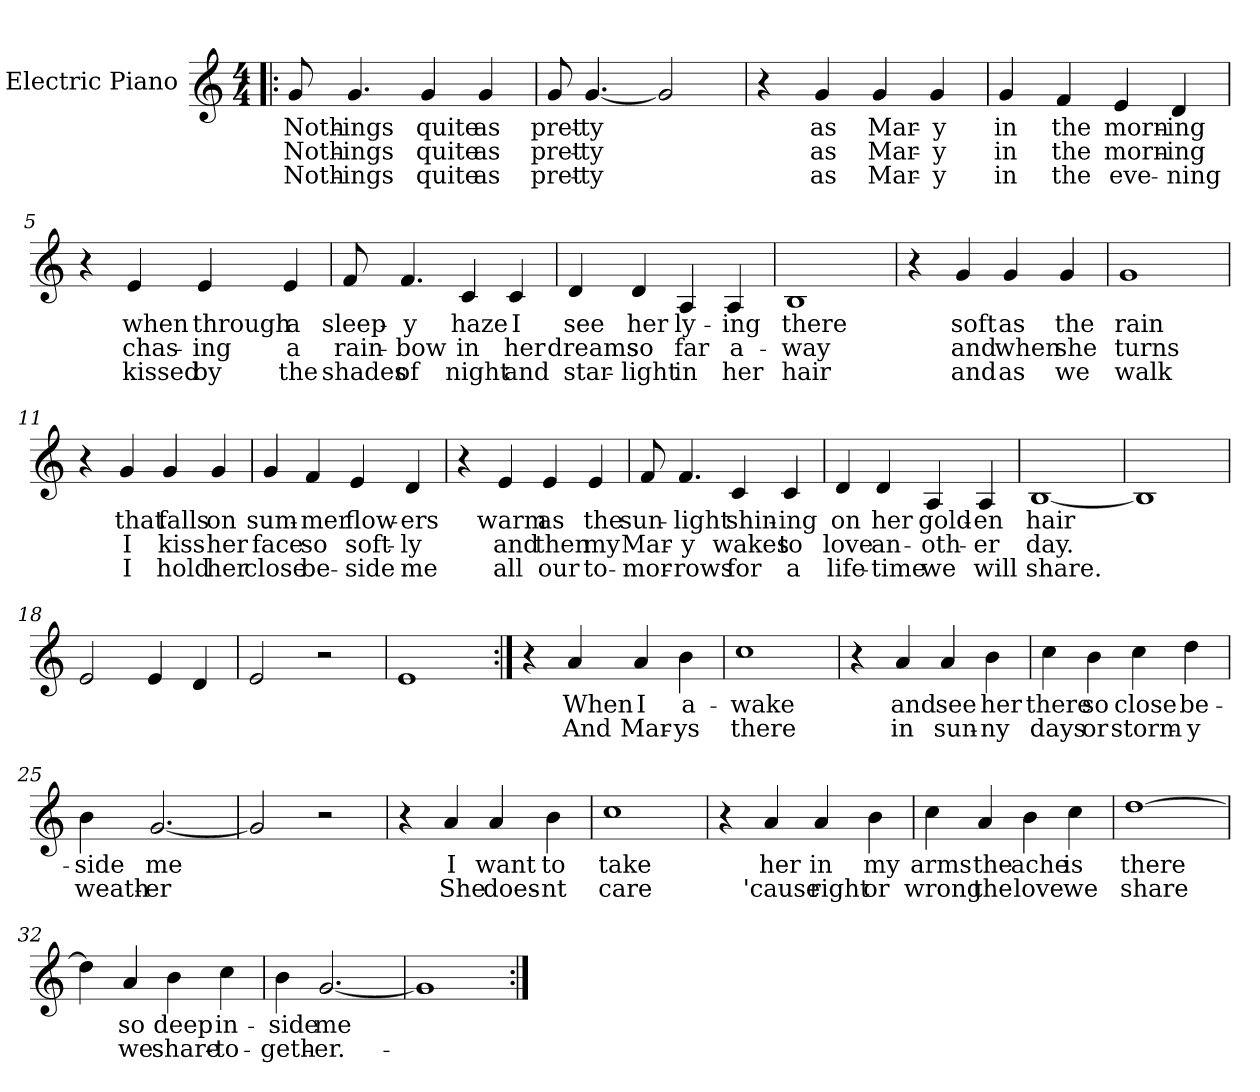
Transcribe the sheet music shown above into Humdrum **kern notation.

**kern	**text	**text	**text
*part1	*part1	*part1	*part1
*staff1	*staff1	*staff1	*staff1
*I"Electric Piano	*	*	*
*I'E.Pno	*	*	*
*clefG2	*	*	*
*k[]	*	*	*
*C:	*	*	*
*M4/4	*	*	*
=1!|:	=1!|:	=1!|:	=1!|:
8g/	Noth-	Noth-	Noth-
4.g/	-ings	-ings	-ings
4g/	quite	quite	quite
4g/	as	as	as
=2	=2	=2	=2
8g/	pret-	pret-	pret-
[4.g/	-ty	-ty	-ty
2g/]	.	.	.
=3	=3	=3	=3
4r	.	.	.
4g/	as	as	as
4g/	Mar-	Mar-	Mar-
4g/	-y	-y	-y
=4	=4	=4	=4
4g/	in	in	in
4f/	the	the	the
4e/	morn-	morn-	eve-
4d/	-ing	-ing	-ning
!!LO:LB:g=z
=5	=5	=5	=5
4r	.	.	.
4e/	when	chas-	kissed
4e/	through	-ing	by
4e/	a	a	the
=6	=6	=6	=6
8f/	sleep-	rain-	shades
4.f/	-y	-bow	of
4c/	haze	in	night
4c/	I	her	and
=7	=7	=7	=7
4d/	see	dreams	star-
4d/	her	so	-light
4A/	ly-	far	in
4A/	-ing	a-	her
=8	=8	=8	=8
1B	there	way	hair
!!LO:LB:g=z
=9	=9	=9	=9
4r	.	.	.
4g/	soft	and	and
4g/	as	when	as
4g/	the	she	we
=10	=10	=10	=10
1g	rain	turns	walk
=11	=11	=11	=11
4r	.	.	.
4g/	that	I	I
4g/	falls	kiss	hold
4g/	on	her	her
=12	=12	=12	=12
4g/	sum-	face	close
4f/	-mer	so	be-
4e/	flow-	soft-	-side
4d/	-ers	-ly	me
=13	=13	=13	=13
4r	.	.	.
4e/	warm	and	all
4e/	as	then	our
4e/	the	my	to-
!!LO:LB:g=z
=14	=14	=14	=14
8f/	sun-	Mar-	-mor-
4.f/	-light	-y	-rows
4c/	shin-	wakes	for
4c/	-ing	to	a
=15	=15	=15	=15
4d/	on	love	life-
4d/	her	an-	-time
4A/	gold-	-oth-	we
4A/	-en	-er	will
=16	=16	=16	=16
[1B	hair	day.	share.
=17	=17	=17	=17
1B]	.	.	.
=18	=18	=18	=18
2e/	.	.	.
4e/	.	.	.
4d/	.	.	.
=19	=19	=19	=19
2e/	.	.	.
2r	.	.	.
=20	=20	=20	=20
1e	.	.	.
!!LO:LB:g=z
=21:|!	=21:|!	=21:|!	=21:|!
4r	.	.	.
4a/	When	And	.
4a/	I	Mar-	.
4b\	a-	-ys	.
=22	=22	=22	=22
1cc	-wake	there	.
=23	=23	=23	=23
4r	.	.	.
4a/	and	in	.
4a/	see	sun-	.
4b\	her	-ny	.
=24	=24	=24	=24
4cc\	there	days	.
4b\	so	or	.
4cc\	close	storm-	.
4dd\	be-	-y	.
=25	=25	=25	=25
4b\	-side	weath-	.
[2.g/	me	-er	.
=26	=26	=26	=26
2g/]	.	.	.
2r	.	.	.
!!LO:LB:g=z
=27	=27	=27	=27
4r	.	.	.
4a/	I	She	.
4a/	want	does-	.
4b\	to	-nt	.
=28	=28	=28	=28
1cc	take	care	.
=29	=29	=29	=29
4r	.	.	.
4a/	her	'cause	.
4a/	in	right	.
4b\	my	or	.
=30	=30	=30	=30
4cc\	arms	wrong	.
4a/	the	the	.
4b\	ache	love	.
4cc\	is	we	.
=31	=31	=31	=31
[1dd	there	share	.
=32	=32	=32	=32
4dd\]	.	.	.
4a/	so	we	.
4b\	deep	share-	.
4cc\	in-	-to-	.
=33	=33	=33	=33
4b\	-side	-geth-	.
[2.g/	me	-er.-	.
=34	=34	=34	=34
1g]	.	.	.
=:|!	=:|!	=:|!	=:|!
*-	*-	*-	*-
